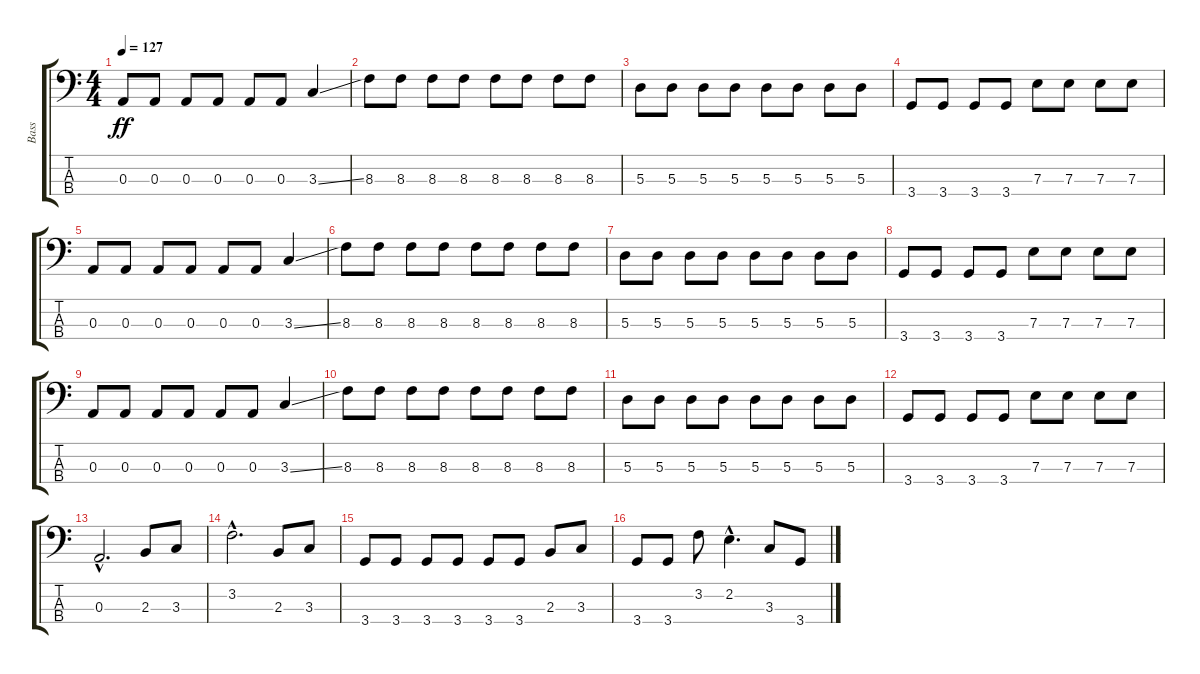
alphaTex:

\track ("Bass" "Bass") {instrument electricbasspick}
\staff {score tabs}
\tuning (G2 D2 A1 E1) {hide}
\ts (4 4)
\tempo 127
\clef f4
\ks c
0.3.8{dy ff} 0.3.8 0.3.8 0.3.8 0.3.8 0.3.8 3.3{ss}.4 |
8.3.8 8.3.8 8.3.8 8.3.8 8.3.8 8.3.8 8.3.8 8.3.8 |
5.3.8 5.3.8 5.3.8 5.3.8 5.3.8 5.3.8 5.3.8 5.3.8 |
3.4.8 3.4.8 3.4.8 3.4.8 7.3.8 7.3.8 7.3.8 7.3.8 |
0.3.8 0.3.8 0.3.8 0.3.8 0.3.8 0.3.8 3.3{ss}.4 |
8.3.8 8.3.8 8.3.8 8.3.8 8.3.8 8.3.8 8.3.8 8.3.8 |
5.3.8 5.3.8 5.3.8 5.3.8 5.3.8 5.3.8 5.3.8 5.3.8 |
3.4.8 3.4.8 3.4.8 3.4.8 7.3.8 7.3.8 7.3.8 7.3.8 |
0.3.8 0.3.8 0.3.8 0.3.8 0.3.8 0.3.8 3.3{ss}.4 |
8.3.8 8.3.8 8.3.8 8.3.8 8.3.8 8.3.8 8.3.8 8.3.8 |
5.3.8 5.3.8 5.3.8 5.3.8 5.3.8 5.3.8 5.3.8 5.3.8 |
3.4.8 3.4.8 3.4.8 3.4.8 7.3.8 7.3.8 7.3.8 7.3.8 |
0.3{hac}.2{d} 2.3.8 3.3.8 |
3.2{hac}.2{d} 2.3.8 3.3.8 |
3.4.8 3.4.8 3.4.8 3.4.8 3.4.8 3.4.8 2.3.8 3.3.8 |
3.4.8 3.4.8 3.2.8 2.2{hac}.4{d} 3.3.8 3.4.8
